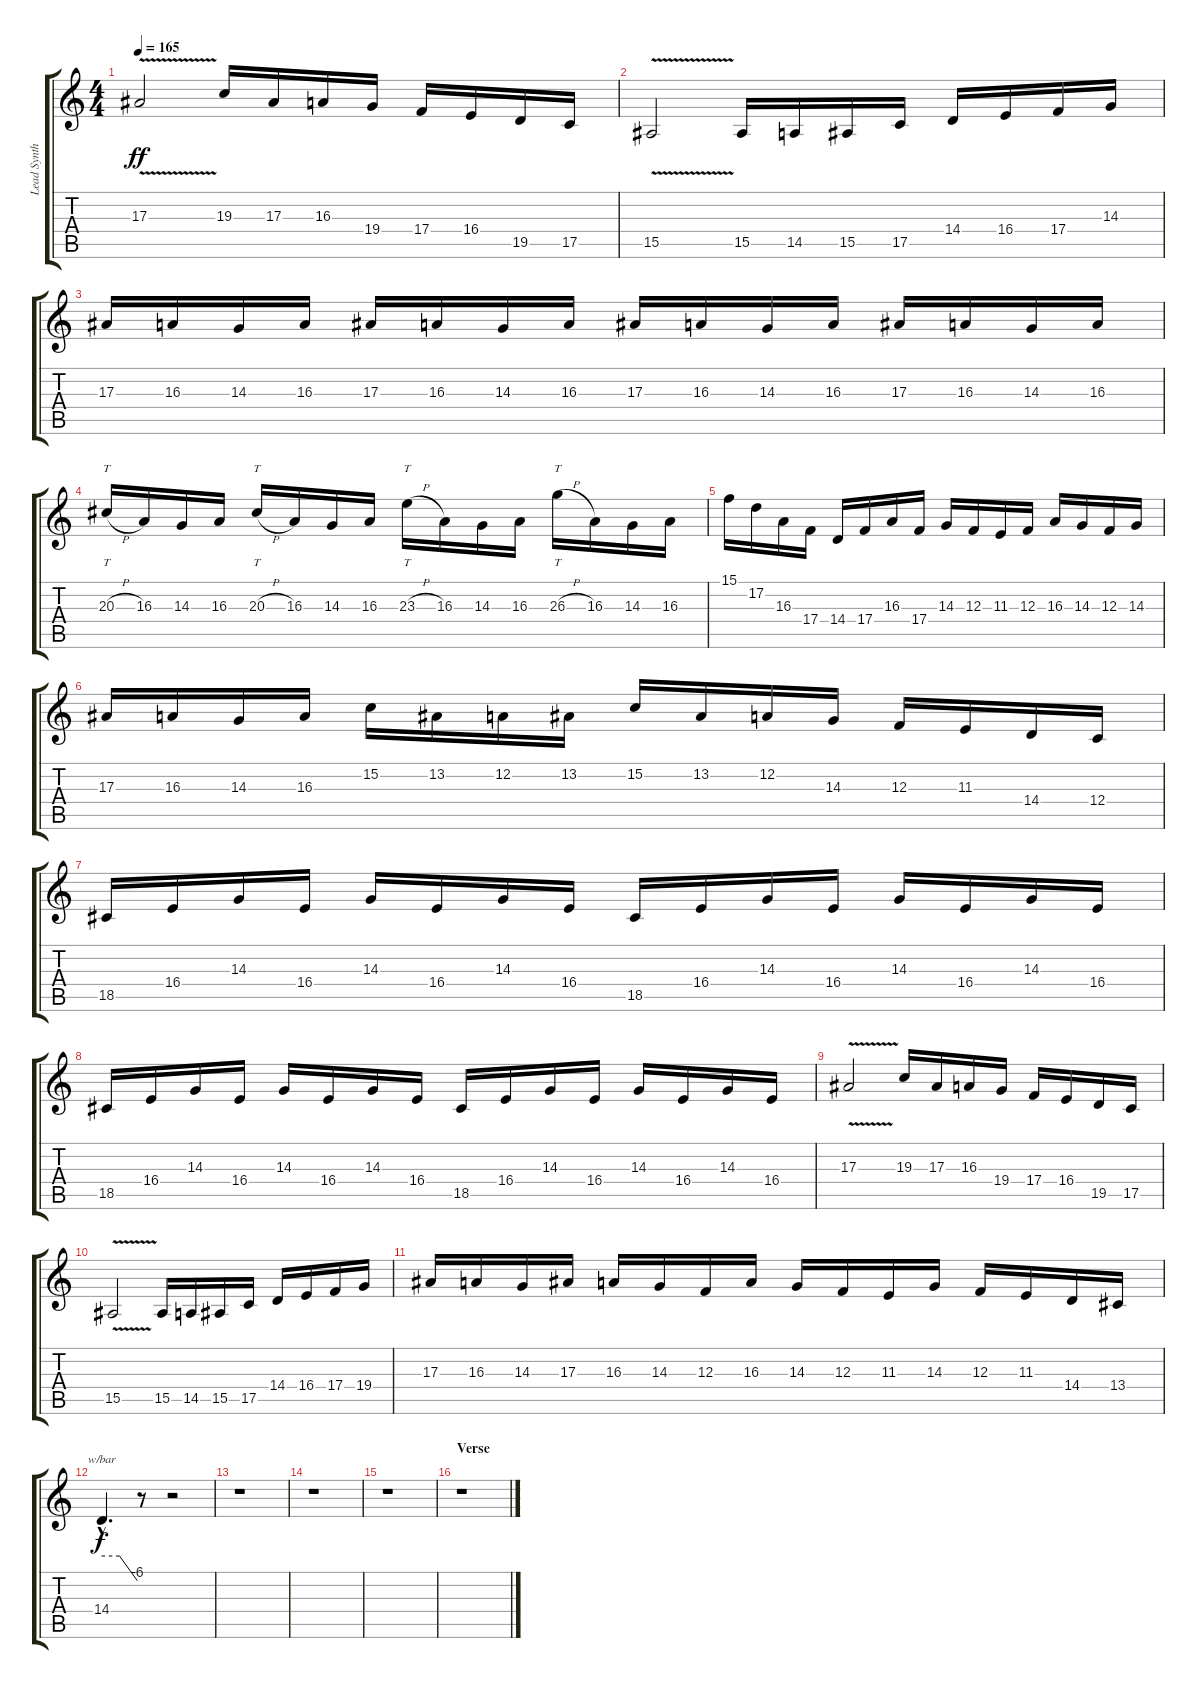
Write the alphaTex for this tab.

\track ("Lead Synth" "Lead Synth") {instrument lead1square}
\staff {score tabs}
\tuning (D4 A3 F3 C3 G2 D2) {hide}
\ts (4 4)
\tempo 165
\clef g2
\ks c
17.3{v}.2{dy ff} 19.3.16 17.3.16 16.3.16 19.4.16 17.4.16 16.4.16 19.5.16 17.5.16 |
15.5{v}.2 15.5.16 14.5.16 15.5.16 17.5.16 14.4.16 16.4.16 17.4.16 14.3.16 |
17.3.16 16.3.16 14.3.16 16.3.16 17.3.16 16.3.16 14.3.16 16.3.16 17.3.16 16.3.16 14.3.16 16.3.16 17.3.16 16.3.16 14.3.16 16.3.16 |
20.3{h}.16{tt} 16.3.16 14.3.16 16.3.16 20.3{h}.16{tt} 16.3.16 14.3.16 16.3.16 23.3{h}.16{tt} 16.3.16 14.3.16 16.3.16 26.3{h}.16{tt} 16.3.16 14.3.16 16.3.16 |
15.1.16 17.2.16 16.3.16 17.4.16 14.4.16 17.4.16 16.3.16 17.4.16 14.3.16 12.3.16 11.3.16 12.3.16 16.3.16 14.3.16 12.3.16 14.3.16 |
17.3.16 16.3.16 14.3.16 16.3.16 15.2.16 13.2.16 12.2.16 13.2.16 15.2.16 13.2.16 12.2.16 14.3.16 12.3.16 11.3.16 14.4.16 12.4.16 |
18.5.16 16.4.16 14.3.16 16.4.16 14.3.16 16.4.16 14.3.16 16.4.16 18.5.16 16.4.16 14.3.16 16.4.16 14.3.16 16.4.16 14.3.16 16.4.16 |
18.5.16 16.4.16 14.3.16 16.4.16 14.3.16 16.4.16 14.3.16 16.4.16 18.5.16 16.4.16 14.3.16 16.4.16 14.3.16 16.4.16 14.3.16 16.4.16 |
17.3{v}.2 19.3.16 17.3.16 16.3.16 19.4.16 17.4.16 16.4.16 19.5.16 17.5.16 |
15.5{v}.2 15.5.16 14.5.16 15.5.16 17.5.16 14.4.16 16.4.16 17.4.16 19.4.16 |
17.3.16 16.3.16 14.3.16 17.3.16 16.3.16 14.3.16 12.3.16 16.3.16 14.3.16 12.3.16 11.3.16 14.3.16 12.3.16 11.3.16 14.4.16 13.4.16 |
14.4{hac}.4{d tbe (custom default 0 0 30 0 60 -24) dy f} r.8 r.2 |
r.1 |
r.1 |
r.1 |
\section ("" "Verse")
r.1
